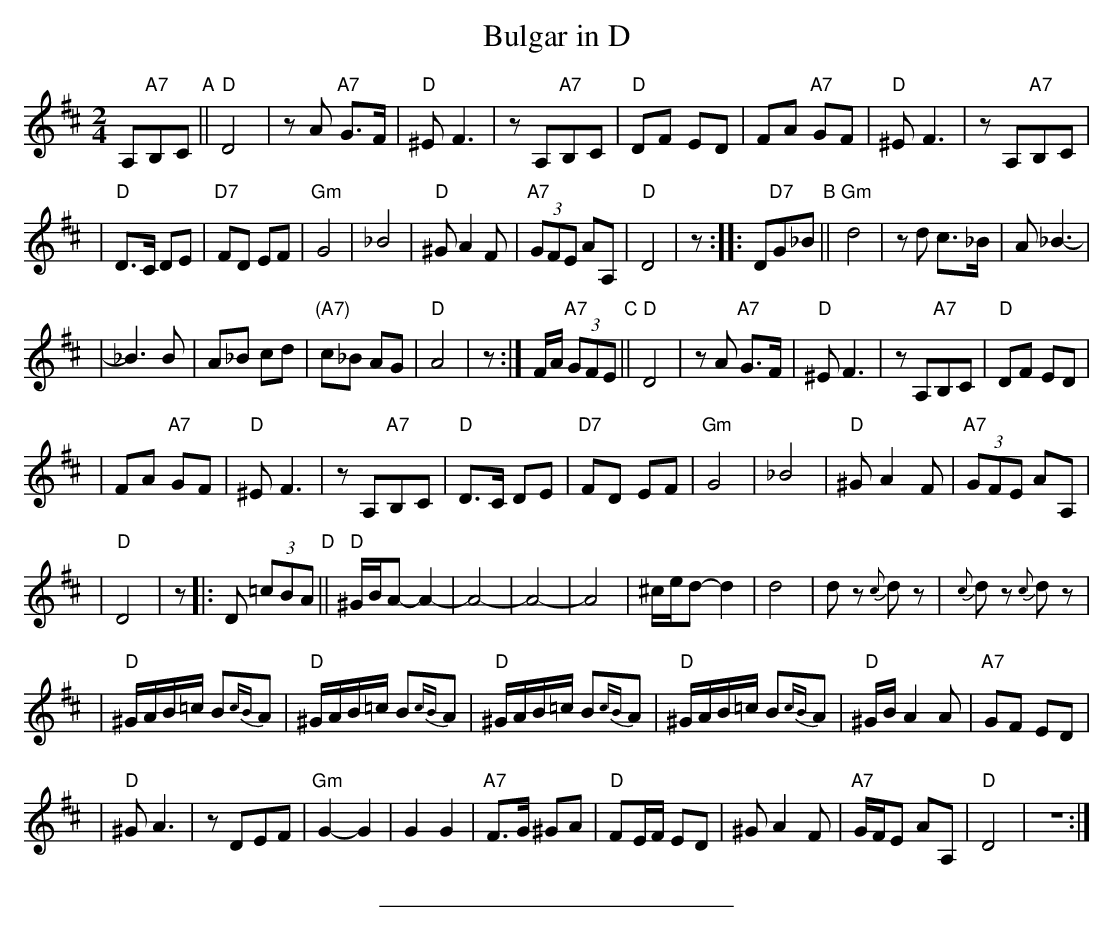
X:1
T: Bulgar in D
M: 2/4
L: 1/8
K: D
 A,"A7"B,C \
"A"\
||"D"D4 | zA "A7"G>F | "D"^E F3 | zA,"A7"B,C | "D"DF ED | FA "A7"GF | "D"^E F3 | zA,"A7"B,C |
| "D"D>C DE | "D7"FD EF | "Gm"G4 | _B4 | "D"^G A2 F | "A7"(3GFE AA, | "D"D4 | z :: D"D7"G_B "B"||"Gm"d4 | zd c>_B | A _B3- |
| _B3 B | A_B cd | "(A7)"c_B AG | "D"A4 | z :| F/A/ "A7"(3GFE "C"||"D"D4 | zA "A7"G>F | "D"^E F3 | zA,"A7"B,C | "D"DF ED |
| FA "A7"GF | "D"^E F3 | zA,"A7"B,C | "D"D>C DE | "D7"FD EF | "Gm"G4 | _B4 | "D"^G A2 F | "A7"(3GFE AA, |
| "D"D4 | z |: D (3=cBA "D"||"D"^G/B/A- A2- | A4- | A4- | A4 | ^c/e/d- d2 | d4 | kdz {c}kdz | {c}kdz {c}kdz |
| "D"^G/A/B/=c/ B{cB}A | "D"^G/A/B/=c/ B{cB}A | "D"^G/A/B/=c/ B{cB}A | "D"^G/A/B/=c/ B{cB}A | "D"^G/B/A2 A | "A7"GF ED |
| "D"^G A3 | zDEF | "Gm"G2- G2 | G2 G2 | "A7"F>G ^GA | "D"FE/F/ ED | ^G A2 F | "A7"G/F/E AA, | "D"D4 | Z :|
